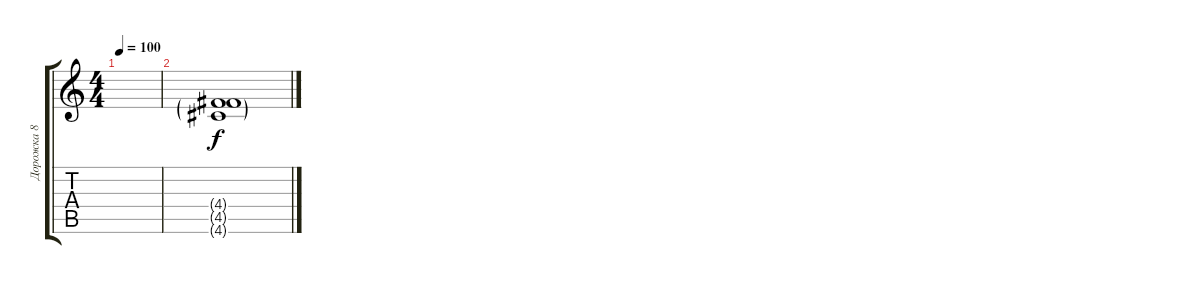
\track ("Дорожка 8" "Дорожка 8") {instrument distortionguitar}
\staff {score tabs}
\tuning (E4 B3 G3 D3 A2 D3) {hide}
\ts (4 4)
\tempo 100
\clef g2
\ks c
|
(4.4{g} 4.5{g} 4.6{g}).1
